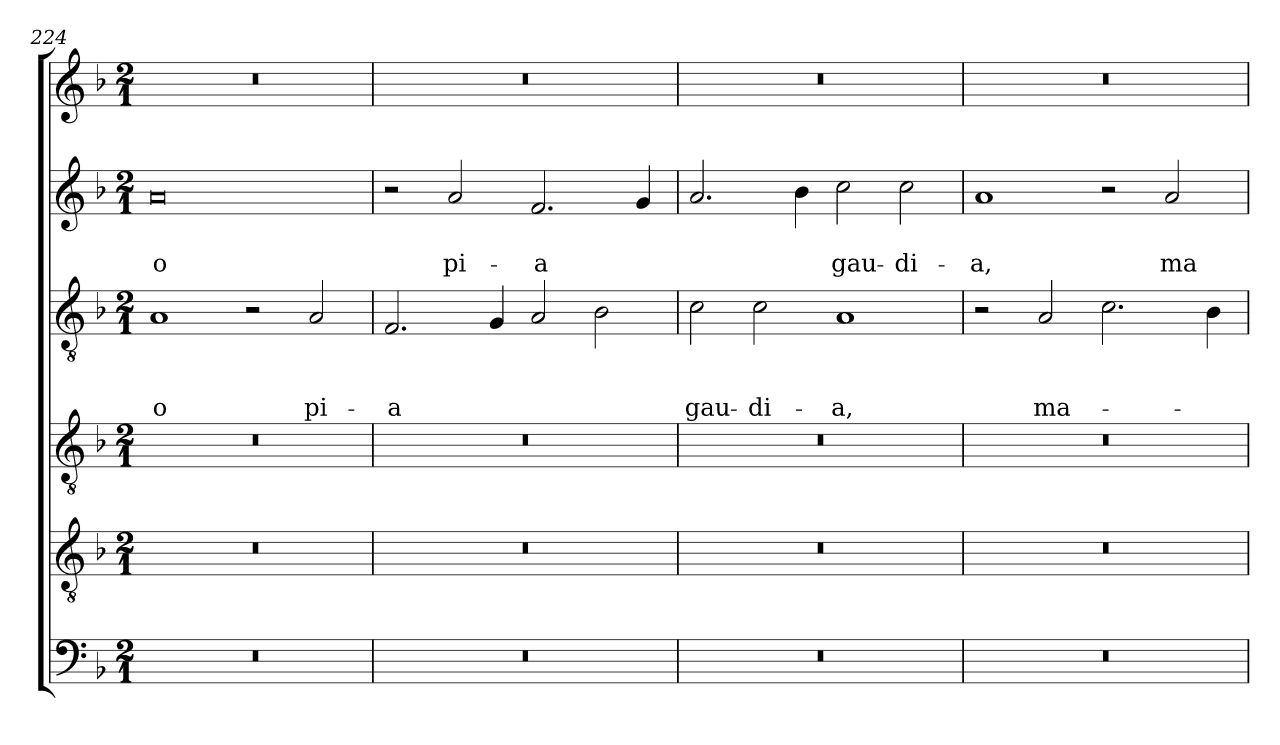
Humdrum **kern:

**kern	**kern	**kern	**kern	**text	**text	**text	**kern	**text	**text	**kern
*part6	*part5	*part4	*part3	*part3	*part3	*part3	*part2	*part2	*part2	*part1
*staff6	*staff5	*staff4	*staff3	*staff3	*staff3	*staff3	*staff2	*staff2	*staff2	*staff1
*clefF4	*clefGv2	*clefGv2	*clefGv2	*	*	*	*clefG2	*	*	*clefG2
*k[b-]	*k[b-]	*k[b-]	*k[b-]	*	*	*	*k[b-]	*	*	*k[b-]
*F:	*F:	*F:	*F:	*	*	*	*F:	*	*	*F:
*M2/1	*M2/1	*M2/1	*M2/1	*	*	*	*M2/1	*	*	*M2/1
=224	=224	=224	=224	=224	=224	=224	=224	=224	=224	=224
!	!	!	!	!	!	!LO:LY:b	!	!	!LO:LY:b	!
0r	0r	0r	1A	.	.	-o	0a	.	-o	0r
.	.	.	2r	.	.	.	.	.	.	.
!	!	!	!	!	!	!LO:LY:b	!	!	!	!
.	.	.	2A/	.	.	pi-	.	.	.	.
=225	=225	=225	=225	=225	=225	=225	=225	=225	=225	=225
!	!	!	!	!	!	!LO:LY:b	!	!	!	!
0r	0r	0r	2.F/	.	.	-a	2r	.	.	0r
!	!	!	!	!	!	!	!	!	!LO:LY:b	!
.	.	.	.	.	.	.	2a/	.	pi-	.
.	.	.	4G/	.	.	.	.	.	.	.
!	!	!	!	!	!	!	!	!	!LO:LY:b	!
.	.	.	2A/	.	.	.	2.f/	.	-a	.
.	.	.	2B-\	.	.	.	.	.	.	.
.	.	.	.	.	.	.	4g/	.	.	.
=226	=226	=226	=226	=226	=226	=226	=226	=226	=226	=226
!	!	!	!	!	!	!LO:LY:b	!	!	!	!
0r	0r	0r	2c\	.	.	gau-	2.a/	.	.	0r
!	!	!	!	!	!	!LO:LY:b	!	!	!	!
.	.	.	2c\	.	.	-di-	.	.	.	.
.	.	.	.	.	.	.	4b-\	.	.	.
!	!	!	!	!	!	!LO:LY:b	!	!	!LO:LY:b	!
.	.	.	1A	.	.	-a,	2cc\	.	gau-	.
!	!	!	!	!	!	!	!	!	!LO:LY:b	!
.	.	.	.	.	.	.	2cc\	.	-di-	.
!!LO:PB:g=z
=227	=227	=227	=227	=227	=227	=227	=227	=227	=227	=227
!	!	!	!	!	!	!	!	!	!LO:LY:b	!
0r	0r	0r	2r	.	.	.	1a	.	-a,	0r
!	!	!	!	!	!	!LO:LY:b	!	!	!	!
.	.	.	2A/	.	.	ma-	.	.	.	.
.	.	.	2.c\	.	.	.	2r	.	.	.
!	!	!	!	!	!	!	!	!	!LO:LY:b	!
.	.	.	.	.	.	.	2a/	.	ma-	.
.	.	.	4B-\	.	.	.	.	.	.	.
=	=	=	=	=	=	=	=	=	=	=
*-	*-	*-	*-	*-	*-	*-	*-	*-	*-	*-
